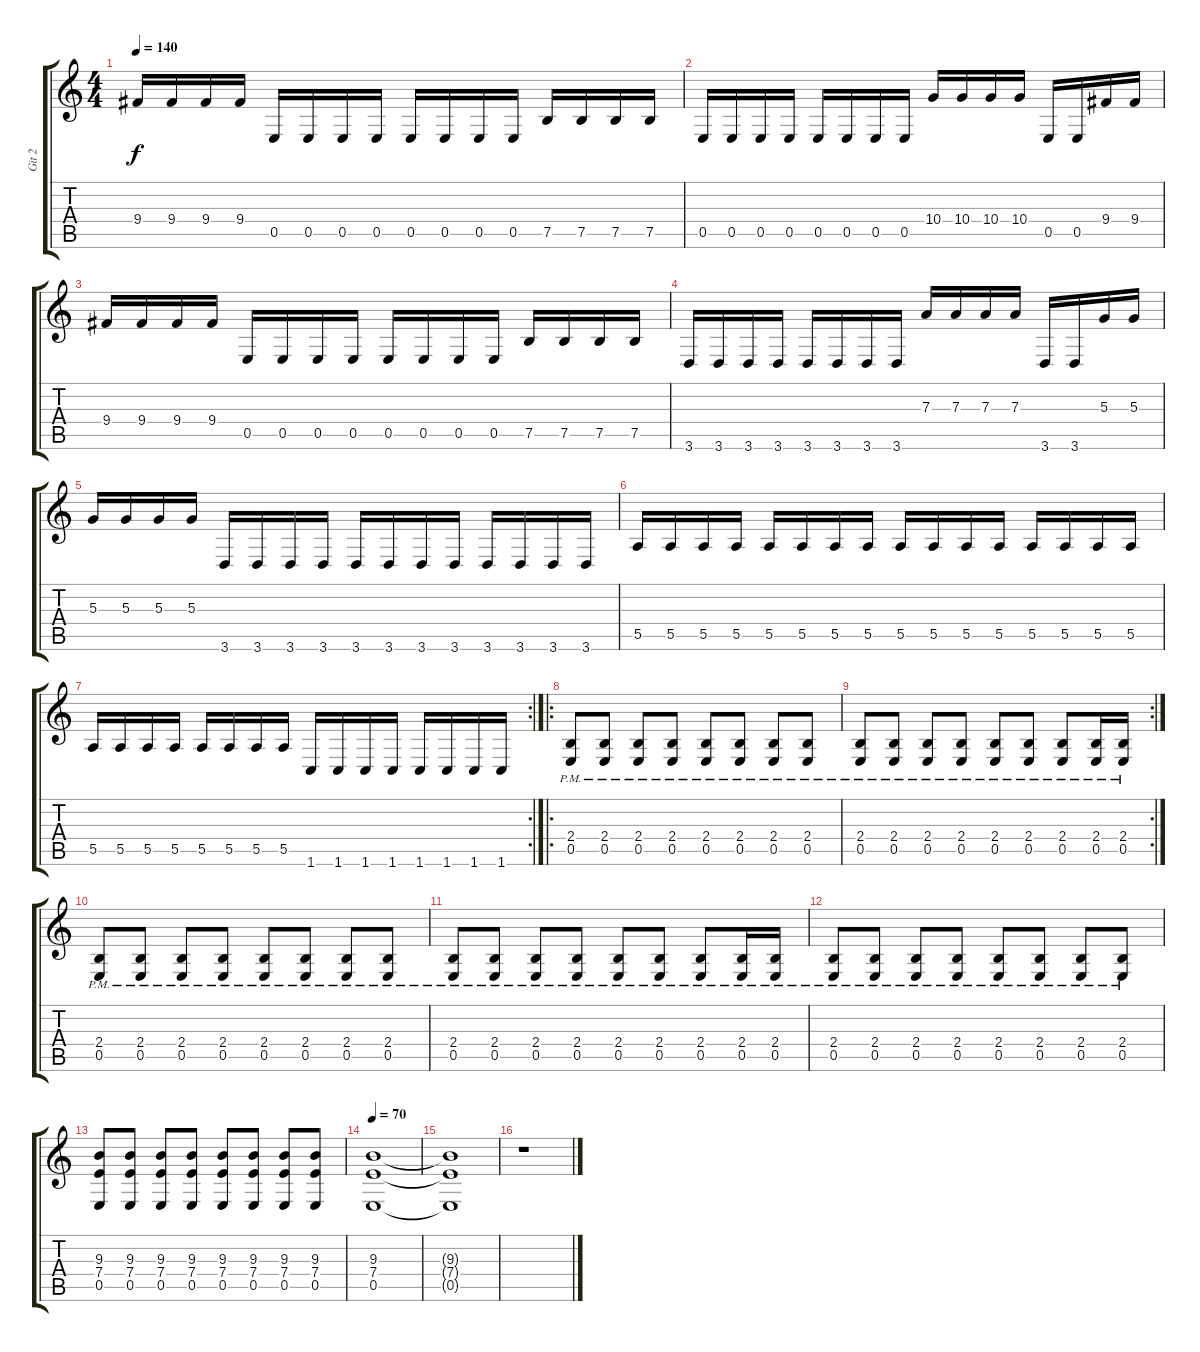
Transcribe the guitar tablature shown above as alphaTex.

\track ("Git 2" "Git 2") {instrument distortionguitar}
\staff {score tabs}
\tuning (B3 Gb3 D3 A2 E2 B1) {hide}
\ts (4 4)
\tempo 140
\clef g2
\ks c
9.4.16{dy f} 9.4.16 9.4.16 9.4.16 0.5.16 0.5.16 0.5.16 0.5.16 0.5.16 0.5.16 0.5.16 0.5.16 7.5.16 7.5.16 7.5.16 7.5.16 |
0.5.16 0.5.16 0.5.16 0.5.16 0.5.16 0.5.16 0.5.16 0.5.16 10.4.16 10.4.16 10.4.16 10.4.16 0.5.16 0.5.16 9.4.16 9.4.16 |
9.4.16 9.4.16 9.4.16 9.4.16 0.5.16 0.5.16 0.5.16 0.5.16 0.5.16 0.5.16 0.5.16 0.5.16 7.5.16 7.5.16 7.5.16 7.5.16 |
3.6.16 3.6.16 3.6.16 3.6.16 3.6.16 3.6.16 3.6.16 3.6.16 7.3.16 7.3.16 7.3.16 7.3.16 3.6.16 3.6.16 5.3.16 5.3.16 |
5.3.16 5.3.16 5.3.16 5.3.16 3.6.16 3.6.16 3.6.16 3.6.16 3.6.16 3.6.16 3.6.16 3.6.16 3.6.16 3.6.16 3.6.16 3.6.16 |
5.5.16 5.5.16 5.5.16 5.5.16 5.5.16 5.5.16 5.5.16 5.5.16 5.5.16 5.5.16 5.5.16 5.5.16 5.5.16 5.5.16 5.5.16 5.5.16 |
\rc 2
5.5.16 5.5.16 5.5.16 5.5.16 5.5.16 5.5.16 5.5.16 5.5.16 1.6.16 1.6.16 1.6.16 1.6.16 1.6.16 1.6.16 1.6.16 1.6.16 |
\ro
(2.4{pm} 0.5{pm}).8 (2.4{pm} 0.5{pm}).8 (2.4{pm} 0.5{pm}).8 (2.4{pm} 0.5{pm}).8 (2.4{pm} 0.5{pm}).8 (2.4{pm} 0.5{pm}).8 (2.4{pm} 0.5{pm}).8 (2.4{pm} 0.5{pm}).8 |
\rc 2
(2.4{pm} 0.5{pm}).8 (2.4{pm} 0.5{pm}).8 (2.4{pm} 0.5{pm}).8 (2.4{pm} 0.5{pm}).8 (2.4{pm} 0.5{pm}).8 (2.4{pm} 0.5{pm}).8 (2.4{pm} 0.5{pm}).8 (2.4{pm} 0.5{pm}).16 (2.4{pm} 0.5{pm}).16 |
(2.4{pm} 0.5{pm}).8 (2.4{pm} 0.5{pm}).8 (2.4{pm} 0.5{pm}).8 (2.4{pm} 0.5{pm}).8 (2.4{pm} 0.5{pm}).8 (2.4{pm} 0.5{pm}).8 (2.4{pm} 0.5{pm}).8 (2.4{pm} 0.5{pm}).8 |
(2.4{pm} 0.5{pm}).8 (2.4{pm} 0.5{pm}).8 (2.4{pm} 0.5{pm}).8 (2.4{pm} 0.5{pm}).8 (2.4{pm} 0.5{pm}).8 (2.4{pm} 0.5{pm}).8 (2.4{pm} 0.5{pm}).8 (2.4{pm} 0.5{pm}).16 (2.4{pm} 0.5{pm}).16 |
(2.4{pm} 0.5{pm}).8 (2.4{pm} 0.5{pm}).8 (2.4{pm} 0.5{pm}).8 (2.4{pm} 0.5{pm}).8 (2.4{pm} 0.5{pm}).8 (2.4{pm} 0.5{pm}).8 (2.4{pm} 0.5{pm}).8 (2.4{pm} 0.5{pm}).8 |
(9.3 7.4 0.5).8 (9.3 7.4 0.5).8 (9.3 7.4 0.5).8 (9.3 7.4 0.5).8 (9.3 7.4 0.5).8 (9.3 7.4 0.5).8 (9.3 7.4 0.5).8 (9.3 7.4 0.5).8 |
\tempo 70
(9.3 7.4 0.5).1 |
(9.3{t} 7.4{t} 0.5{t}).1 |
r.1
